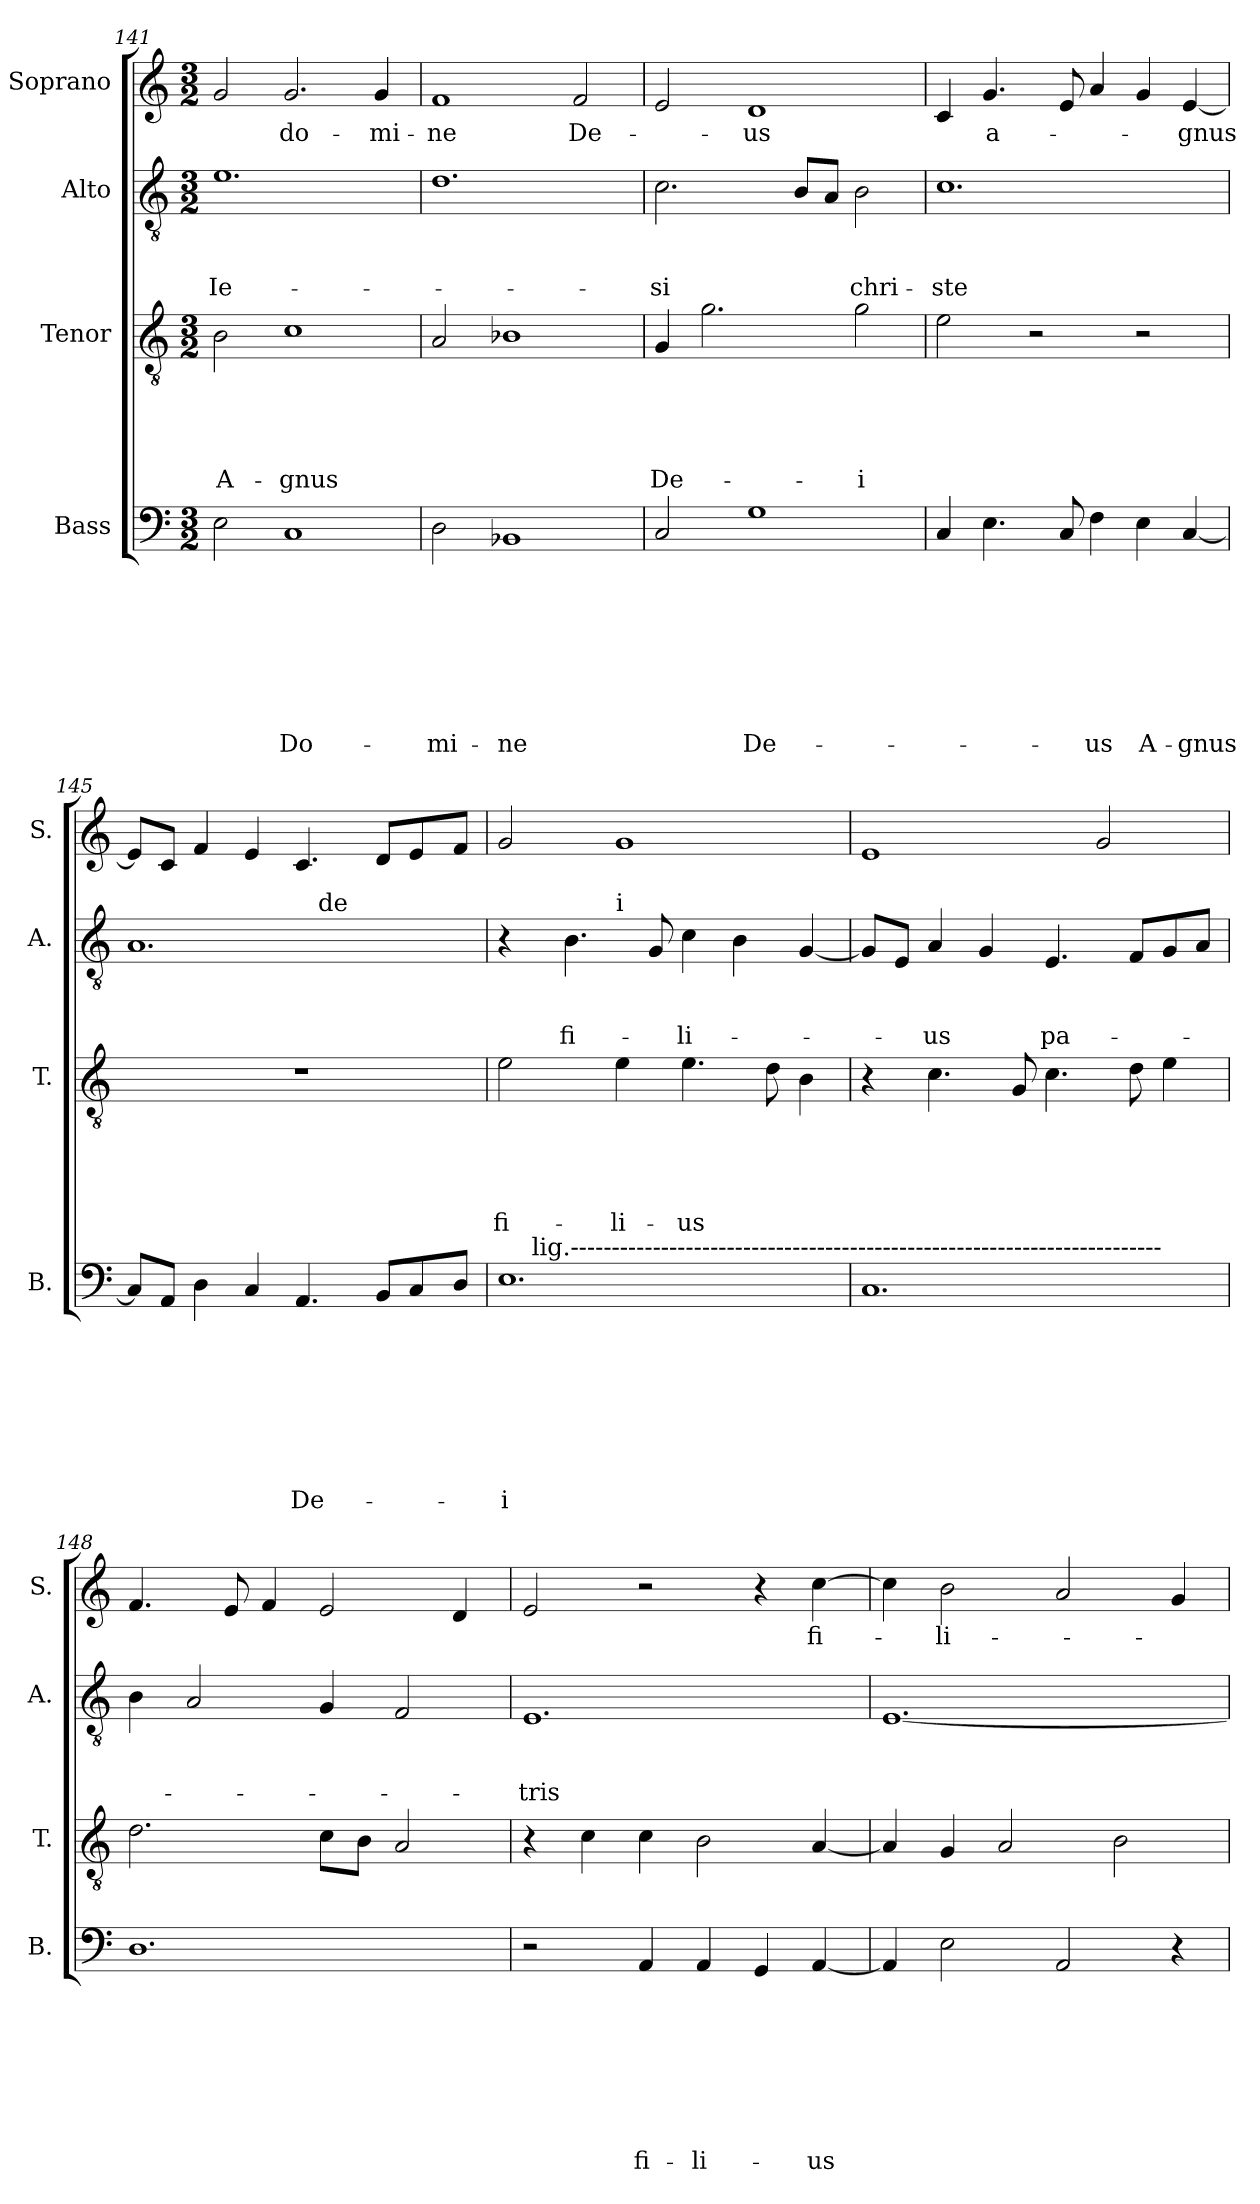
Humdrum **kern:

**kern	**text	**text	**text	**text	**text	**text	**text	**text	**kern	**text	**text	**text	**text	**text	**kern	**text	**text	**text	**kern	**text
*part4	*part4	*part4	*part4	*part4	*part4	*part4	*part4	*part4	*part3	*part3	*part3	*part3	*part3	*part3	*part2	*part2	*part2	*part2	*part1	*part1
*staff4	*staff4	*staff4	*staff4	*staff4	*staff4	*staff4	*staff4	*staff4	*staff3	*staff3	*staff3	*staff3	*staff3	*staff3	*staff2	*staff2	*staff2	*staff2	*staff1	*staff1
*I"Bass	*	*	*	*	*	*	*	*	*I"Tenor	*	*	*	*	*	*I"Alto	*	*	*	*I"Soprano	*
*I'B.	*	*	*	*	*	*	*	*	*I'T.	*	*	*	*	*	*I'A.	*	*	*	*I'S.	*
*clefF4	*	*	*	*	*	*	*	*	*clefGv2	*	*	*	*	*	*clefGv2	*	*	*	*clefG2	*
*k[]	*	*	*	*	*	*	*	*	*k[]	*	*	*	*	*	*k[]	*	*	*	*k[]	*
*C:	*	*	*	*	*	*	*	*	*C:	*	*	*	*	*	*C:	*	*	*	*C:	*
*M3/2	*	*	*	*	*	*	*	*	*M3/2	*	*	*	*	*	*M3/2	*	*	*	*M3/2	*
=141	=141	=141	=141	=141	=141	=141	=141	=141	=141	=141	=141	=141	=141	=141	=141	=141	=141	=141	=141	=141
!	!	!	!	!	!	!	!	!	!	!	!	!	!	!LO:LY:b	!	!	!	!LO:LY:b	!	!
2E\	.	.	.	.	.	.	.	.	2B\	.	.	.	.	A-	1.e	.	.	Ie-	2g/	.
!	!	!	!	!	!	!	!	!LO:LY:b	!	!	!	!	!	!LO:LY:b	!	!	!	!	!	!LO:LY:b
1C	.	.	.	.	.	.	.	Do-	1c	.	.	.	.	-gnus	.	.	.	.	2.g/	do-
!	!	!	!	!	!	!	!	!	!	!	!	!	!	!	!	!	!	!	!	!LO:LY:b
.	.	.	.	.	.	.	.	.	.	.	.	.	.	.	.	.	.	.	4g/	-mi-
=142	=142	=142	=142	=142	=142	=142	=142	=142	=142	=142	=142	=142	=142	=142	=142	=142	=142	=142	=142	=142
!	!	!	!	!	!	!	!	!LO:LY:b	!	!	!	!	!	!	!	!	!	!	!	!LO:LY:b
2D\	.	.	.	.	.	.	.	-mi-	2A/	.	.	.	.	.	1.d	.	.	.	1f	-ne
!	!	!	!	!	!	!	!	!LO:LY:b	!	!	!	!	!	!	!	!	!	!	!	!
1BB-X	.	.	.	.	.	.	.	-ne	1B-X	.	.	.	.	.	.	.	.	.	.	.
!	!	!	!	!	!	!	!	!	!	!	!	!	!	!	!	!	!	!	!	!LO:LY:b
.	.	.	.	.	.	.	.	.	.	.	.	.	.	.	.	.	.	.	2f/	De-
=143	=143	=143	=143	=143	=143	=143	=143	=143	=143	=143	=143	=143	=143	=143	=143	=143	=143	=143	=143	=143
!	!	!	!	!	!	!	!	!	!	!	!	!	!	!LO:LY:b	!	!	!	!LO:LY:b	!	!
2C/	.	.	.	.	.	.	.	.	4G/	.	.	.	.	De-	2.c\	.	.	-si	2e/	.
.	.	.	.	.	.	.	.	.	2.g\	.	.	.	.	.	.	.	.	.	.	.
!	!	!	!	!	!	!	!	!LO:LY:b	!	!	!	!	!	!	!	!	!	!	!	!LO:LY:b
1G	.	.	.	.	.	.	.	De-	.	.	.	.	.	.	.	.	.	.	1d	-us
.	.	.	.	.	.	.	.	.	.	.	.	.	.	.	8B/L	.	.	.	.	.
.	.	.	.	.	.	.	.	.	.	.	.	.	.	.	8A/J	.	.	.	.	.
!	!	!	!	!	!	!	!	!	!	!	!	!	!	!LO:LY:b:rj	!	!	!	!LO:LY:b	!	!
.	.	.	.	.	.	.	.	.	2g\	.	.	.	.	-i	2B\	.	.	chri-	.	.
=144	=144	=144	=144	=144	=144	=144	=144	=144	=144	=144	=144	=144	=144	=144	=144	=144	=144	=144	=144	=144
!	!	!	!	!	!	!	!	!	!	!	!	!	!	!	!	!	!	!LO:LY:b	!	!
4C/	.	.	.	.	.	.	.	.	2e\	.	.	.	.	.	1.c	.	.	-ste	4c/	.
!	!	!	!	!	!	!	!	!	!	!	!	!	!	!	!	!	!	!	!	!LO:LY:b
4.E\	.	.	.	.	.	.	.	.	.	.	.	.	.	.	.	.	.	.	4.g/	a-
.	.	.	.	.	.	.	.	.	2r	.	.	.	.	.	.	.	.	.	.	.
8C/	.	.	.	.	.	.	.	.	.	.	.	.	.	.	.	.	.	.	8e/	.
!	!	!	!	!	!	!	!	!LO:LY:b	!	!	!	!	!	!	!	!	!	!	!	!
4F\	.	.	.	.	.	.	.	-us	.	.	.	.	.	.	.	.	.	.	4a/	.
!	!	!	!	!	!	!	!	!LO:LY:b	!	!	!	!	!	!	!	!	!	!	!	!
4E\	.	.	.	.	.	.	.	A-	2r	.	.	.	.	.	.	.	.	.	4g/	.
!	!	!	!	!	!	!	!	!LO:LY:b	!	!	!	!	!	!	!	!	!	!	!	!LO:LY:b
[<4C/	.	.	.	.	.	.	.	-gnus	.	.	.	.	.	.	.	.	.	.	[<4e/	-gnus
!!LO:LB:g=z
=145	=145	=145	=145	=145	=145	=145	=145	=145	=145	=145	=145	=145	=145	=145	=145	=145	=145	=145	=145	=145
!	!	!	!	!	!	!	!	!	!LO:N:vis=1	!	!	!	!	!	!	!	!	!	!	!
*	*	*	*	*	*	*	*	*	*	*	*	*	*	*	*^	*	*	*	*	*
8C/L]	.	.	.	.	.	.	.	.	1.r	.	.	.	.	.	1.A	2ryy	.	.	.	8e/L]	.
8AA/J	.	.	.	.	.	.	.	.	.	.	.	.	.	.	.	.	.	.	.	8c/J	.
4D\	.	.	.	.	.	.	.	.	.	.	.	.	.	.	.	.	.	.	.	4f/	.
4C/	.	.	.	.	.	.	.	.	.	.	.	.	.	.	.	4ryy	.	.	.	4e/	.
!	!	!	!	!	!	!	!	!LO:LY:b	!	!	!	!	!	!	!	!	!	!	!	!	!
4.AA/	.	.	.	.	.	.	.	De-	.	.	.	.	.	.	.	16ryy	.	.	.	4.c/	.
!	!	!	!	!	!	!	!	!	!	!	!	!	!	!	!	!LO:TX:a:t=de	!	!	!	!	!
.	.	.	.	.	.	.	.	.	.	.	.	.	.	.	.	2ryy	.	.	.	.	.
8BB/L	.	.	.	.	.	.	.	.	.	.	.	.	.	.	.	.	.	.	.	8d/L	.
8C/	.	.	.	.	.	.	.	.	.	.	.	.	.	.	.	.	.	.	.	8e/	.
.	.	.	.	.	.	.	.	.	.	.	.	.	.	.	.	8.ryy	.	.	.	.	.
8D/J	.	.	.	.	.	.	.	.	.	.	.	.	.	.	.	.	.	.	.	8f/J	.
=146	=146	=146	=146	=146	=146	=146	=146	=146	=146	=146	=146	=146	=146	=146	=146	=146	=146	=146	=146	=146	=146
!	!	!	!	!	!	!	!	!LO:LY:b:rj	!	!	!	!	!	!LO:LY:b	!	!	!	!	!	!	!
*^	*	*	*	*	*	*	*	*	*	*	*	*	*	*	*	*	*	*	*	*	*
1.E	8ryy	.	.	.	.	.	.	.	-i	2e\	.	.	.	.	fi-	4r	2ryy	.	.	.	2g/	.
!	!LO:TX:a:t=lig.------------------------------------------------------------------------	!	!	!	!	!	!	!	!	!	!	!	!	!	!	!	!	!	!	!	!	!
.	1ryy	.	.	.	.	.	.	.	.	.	.	.	.	.	.	.	.	.	.	.	.	.
!	!	!	!	!	!	!	!	!	!	!	!	!	!	!	!	!	!	!	!	!LO:LY:b	!	!
.	.	.	.	.	.	.	.	.	.	.	.	.	.	.	.	4.B\	.	.	.	fi-	.	.
!	!	!	!	!	!	!	!	!	!	!	!	!	!	!	!	!	!LO:TX:a:t=i	!	!	!	!	!
!	!	!	!	!	!	!	!	!	!	!	!	!	!	!	!LO:LY:b	!	!	!	!	!	!	!
.	.	.	.	.	.	.	.	.	.	4e\	.	.	.	.	-li-	.	1ryy	.	.	.	1g	.
.	.	.	.	.	.	.	.	.	.	.	.	.	.	.	.	8G/	.	.	.	.	.	.
!	!	!	!	!	!	!	!	!	!	!	!	!	!	!	!LO:LY:b	!	!	!	!	!LO:LY:b	!	!
.	.	.	.	.	.	.	.	.	.	4.e\	.	.	.	.	-us	4c\	.	.	.	-li-	.	.
.	.	.	.	.	.	.	.	.	.	.	.	.	.	.	.	4B\	.	.	.	.	.	.
.	4.ryy	.	.	.	.	.	.	.	.	8d\	.	.	.	.	.	.	.	.	.	.	.	.
.	.	.	.	.	.	.	.	.	.	4B\	.	.	.	.	.	[<4G/	.	.	.	.	.	.
*v	*v	*	*	*	*	*	*	*	*	*	*	*	*	*	*	*v	*v	*	*	*	*	*
=147	=147	=147	=147	=147	=147	=147	=147	=147	=147	=147	=147	=147	=147	=147	=147	=147	=147	=147	=147	=147
1.C	.	.	.	.	.	.	.	.	4r	.	.	.	.	.	8G/L]	.	.	.	1e	.
.	.	.	.	.	.	.	.	.	.	.	.	.	.	.	8E/J	.	.	.	.	.
!	!	!	!	!	!	!	!	!	!	!	!	!	!	!	!	!	!	!LO:LY:b	!	!
.	.	.	.	.	.	.	.	.	4.c\	.	.	.	.	.	4A/	.	.	-us	.	.
.	.	.	.	.	.	.	.	.	.	.	.	.	.	.	4G/	.	.	.	.	.
.	.	.	.	.	.	.	.	.	8G/	.	.	.	.	.	.	.	.	.	.	.
!	!	!	!	!	!	!	!	!	!	!	!	!	!	!	!	!	!	!LO:LY:b	!	!
.	.	.	.	.	.	.	.	.	4.c\	.	.	.	.	.	4.E/	.	.	pa-	.	.
.	.	.	.	.	.	.	.	.	.	.	.	.	.	.	.	.	.	.	2g/	.
.	.	.	.	.	.	.	.	.	8d\	.	.	.	.	.	8F/L	.	.	.	.	.
.	.	.	.	.	.	.	.	.	4e\	.	.	.	.	.	8G/	.	.	.	.	.
.	.	.	.	.	.	.	.	.	.	.	.	.	.	.	8A/J	.	.	.	.	.
=148	=148	=148	=148	=148	=148	=148	=148	=148	=148	=148	=148	=148	=148	=148	=148	=148	=148	=148	=148	=148
1.D	.	.	.	.	.	.	.	.	2.d\	.	.	.	.	.	4B\	.	.	.	4.f/	.
.	.	.	.	.	.	.	.	.	.	.	.	.	.	.	2A/	.	.	.	.	.
.	.	.	.	.	.	.	.	.	.	.	.	.	.	.	.	.	.	.	8e/	.
.	.	.	.	.	.	.	.	.	.	.	.	.	.	.	.	.	.	.	4f/	.
.	.	.	.	.	.	.	.	.	8c\L	.	.	.	.	.	4G/	.	.	.	2e/	.
.	.	.	.	.	.	.	.	.	8B\J	.	.	.	.	.	.	.	.	.	.	.
.	.	.	.	.	.	.	.	.	2A/	.	.	.	.	.	2F/	.	.	.	.	.
.	.	.	.	.	.	.	.	.	.	.	.	.	.	.	.	.	.	.	4d/	.
!!LO:PB:g=z
=149	=149	=149	=149	=149	=149	=149	=149	=149	=149	=149	=149	=149	=149	=149	=149	=149	=149	=149	=149	=149
!	!	!	!	!	!	!	!	!	!	!	!	!	!	!	!	!	!	!LO:LY:b	!	!
2r	.	.	.	.	.	.	.	.	4r	.	.	.	.	.	1.E	.	.	-tris	2e/	.
.	.	.	.	.	.	.	.	.	4c\	.	.	.	.	.	.	.	.	.	.	.
!	!	!	!	!	!	!	!	!LO:LY:b	!	!	!	!	!	!	!	!	!	!	!	!
4AA/	.	.	.	.	.	.	.	fi-	4c\	.	.	.	.	.	.	.	.	.	2r	.
!	!	!	!	!	!	!	!	!LO:LY:b	!	!	!	!	!	!	!	!	!	!	!	!
4AA/	.	.	.	.	.	.	.	-li-	2B\	.	.	.	.	.	.	.	.	.	.	.
4GG/	.	.	.	.	.	.	.	.	.	.	.	.	.	.	.	.	.	.	4r	.
!	!	!	!	!	!	!	!	!LO:LY:b	!	!	!	!	!	!	!	!	!	!	!	!LO:LY:b
[<4AA/	.	.	.	.	.	.	.	-us	[<4A/	.	.	.	.	.	.	.	.	.	[>4cc\	fi-
=150	=150	=150	=150	=150	=150	=150	=150	=150	=150	=150	=150	=150	=150	=150	=150	=150	=150	=150	=150	=150
4AA/]	.	.	.	.	.	.	.	.	4A/]	.	.	.	.	.	[<1.E	.	.	.	4cc\]	.
!	!	!	!	!	!	!	!	!	!	!	!	!	!	!	!	!	!	!	!	!LO:LY:b
2E\	.	.	.	.	.	.	.	.	4G/	.	.	.	.	.	.	.	.	.	2b\	-li-
.	.	.	.	.	.	.	.	.	2A/	.	.	.	.	.	.	.	.	.	.	.
2AA/	.	.	.	.	.	.	.	.	.	.	.	.	.	.	.	.	.	.	2a/	.
.	.	.	.	.	.	.	.	.	2B\	.	.	.	.	.	.	.	.	.	.	.
4r	.	.	.	.	.	.	.	.	.	.	.	.	.	.	.	.	.	.	4g/	.
=	=	=	=	=	=	=	=	=	=	=	=	=	=	=	=	=	=	=	=	=
*-	*-	*-	*-	*-	*-	*-	*-	*-	*-	*-	*-	*-	*-	*-	*-	*-	*-	*-	*-	*-
